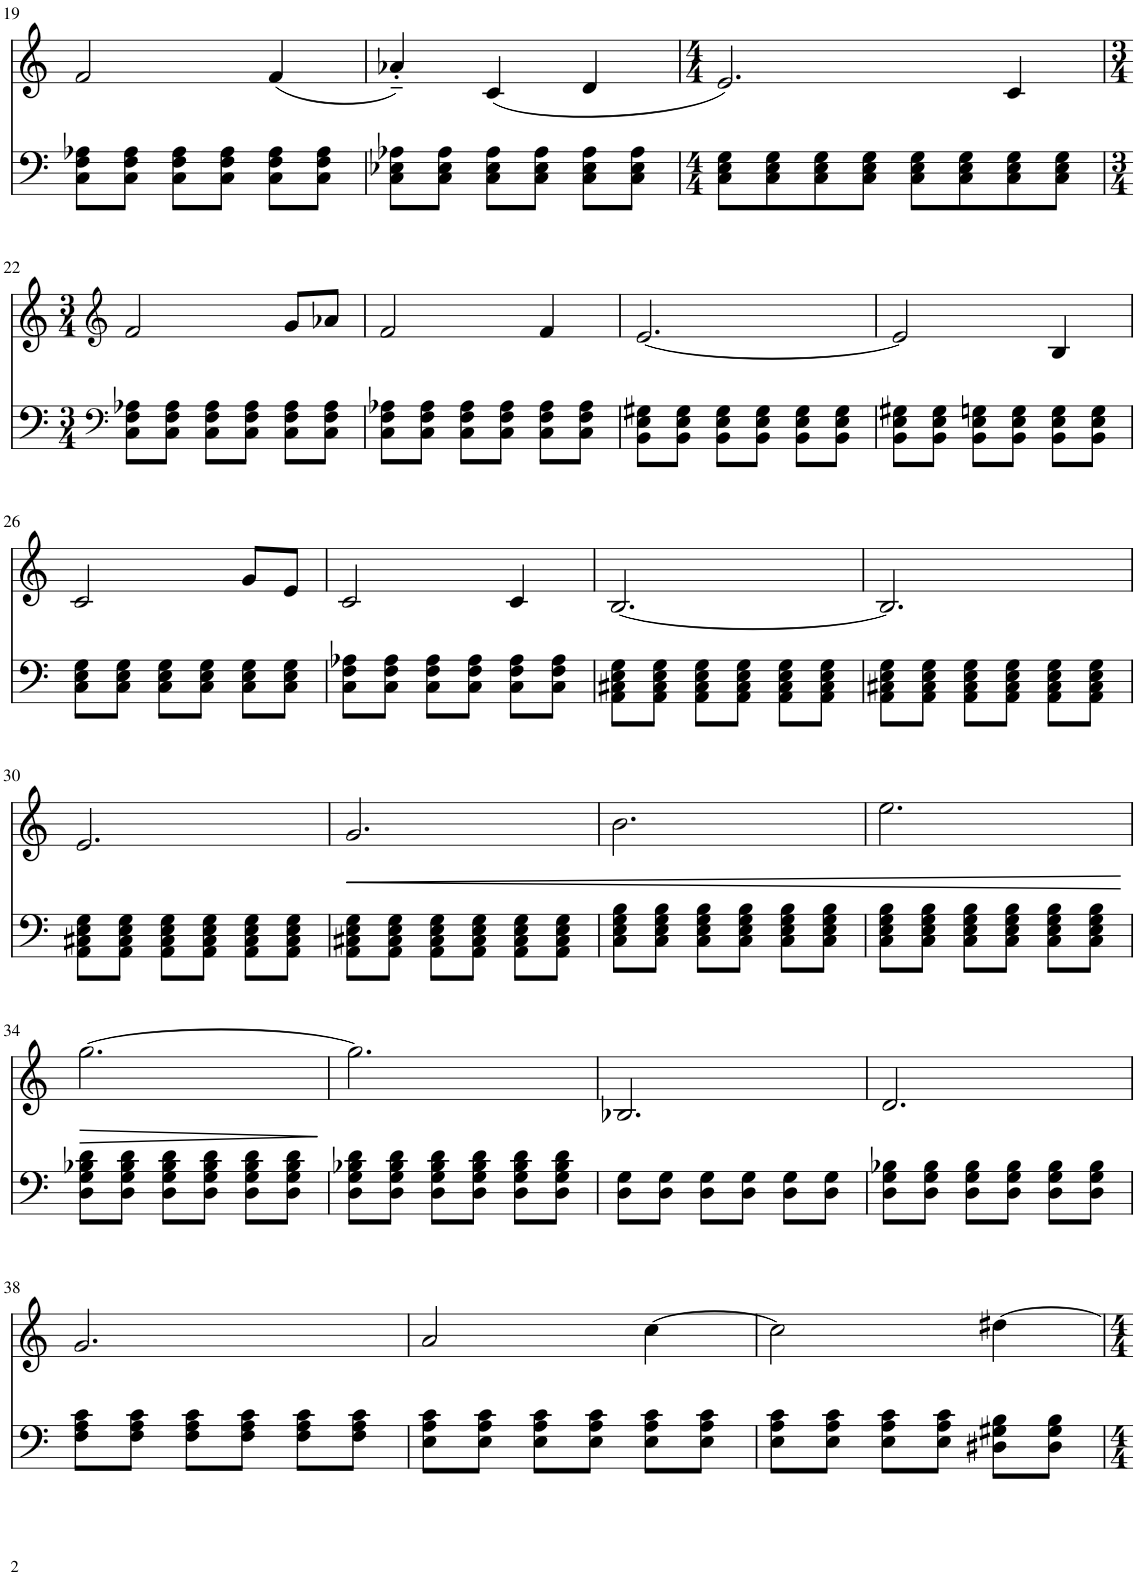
**kern	**kern	**dynam
*part2	*part1	*part1
*staff2	*staff1	*staff1
*I"unbenannt2	*I"unbenannt1	*
!!LO:PB:g=z
*clefF4	*clefG2	*
*k[]	*k[]	*
*M3/4	*M3/4	*
=19	=19	=19
8C\ 8F\ 8A-X\L	2f/	.
8C\ 8F\ 8A-\J	.	.
8C\ 8F\ 8A-\L	.	.
8C\ 8F\ 8A-\J	.	.
8C\ 8F\ 8A-\L	(4f/	.
8C\ 8F\ 8A-\J	.	.
=20	=20	=20
8C\ 8E-X\ 8A-X\L	4a-X'~/)	.
8C\ 8E-\ 8A-\J	.	.
8C\ 8E-\ 8A-\L	(4c/	.
8C\ 8E-\ 8A-\J	.	.
8C\ 8E-\ 8A-\L	4d/	.
8C\ 8E-\ 8A-\J	.	.
=21	=21	=21
*M4/4	*M4/4	*
8C\ 8E\ 8G\L	2.e/)	.
8C\ 8E\ 8G\	.	.
8C\ 8E\ 8G\	.	.
8C\ 8E\ 8G\J	.	.
8C\ 8E\ 8G\L	.	.
8C\ 8E\ 8G\	.	.
8C\ 8E\ 8G\	4c/	.
8C\ 8E\ 8G\J	.	.
!!LO:LB:g=z
=22	=22	=22
*clefF4	*clefG2	*
*M3/4	*M3/4	*
8C\ 8F\ 8A-X\L	2f/	.
8C\ 8F\ 8A-\J	.	.
8C\ 8F\ 8A-\L	.	.
8C\ 8F\ 8A-\J	.	.
8C\ 8F\ 8A-\L	8g/L	.
8C\ 8F\ 8A-\J	8a-X/J	.
=23	=23	=23
8C\ 8F\ 8A-X\L	2f/	.
8C\ 8F\ 8A-\J	.	.
8C\ 8F\ 8A-\L	.	.
8C\ 8F\ 8A-\J	.	.
8C\ 8F\ 8A-\L	4f/	.
8C\ 8F\ 8A-\J	.	.
=24	=24	=24
8BB\ 8E\ 8G#X\L	[2.e/	.
8BB\ 8E\ 8G#\J	.	.
8BB\ 8E\ 8G#\L	.	.
8BB\ 8E\ 8G#\J	.	.
8BB\ 8E\ 8G#\L	.	.
8BB\ 8E\ 8G#\J	.	.
=25	=25	=25
8BB\ 8E\ 8G#X\L	2e/]	.
8BB\ 8E\ 8G#\J	.	.
8BB\ 8E\ 8Gn\L	.	.
8BB\ 8E\ 8G\J	.	.
8BB\ 8E\ 8G\L	4B/	.
8BB\ 8E\ 8G\J	.	.
!!LO:LB:g=z
=26	=26	=26
8C\ 8E\ 8G\L	2c/	.
8C\ 8E\ 8G\J	.	.
8C\ 8E\ 8G\L	.	.
8C\ 8E\ 8G\J	.	.
8C\ 8E\ 8G\L	8g/L	.
8C\ 8E\ 8G\J	8e/J	.
=27	=27	=27
8C\ 8F\ 8A-X\L	2c/	.
8C\ 8F\ 8A-\J	.	.
8C\ 8F\ 8A-\L	.	.
8C\ 8F\ 8A-\J	.	.
8C\ 8F\ 8A-\L	4c/	.
8C\ 8F\ 8A-\J	.	.
=28	=28	=28
8AA\ 8C#X\ 8E\ 8G\L	[2.B/	.
8AA\ 8C#\ 8E\ 8G\J	.	.
8AA\ 8C#\ 8E\ 8G\L	.	.
8AA\ 8C#\ 8E\ 8G\J	.	.
8AA\ 8C#\ 8E\ 8G\L	.	.
8AA\ 8C#\ 8E\ 8G\J	.	.
=29	=29	=29
8AA\ 8C#X\ 8E\ 8G\L	2.B/]	.
8AA\ 8C#\ 8E\ 8G\J	.	.
8AA\ 8C#\ 8E\ 8G\L	.	.
8AA\ 8C#\ 8E\ 8G\J	.	.
8AA\ 8C#\ 8E\ 8G\L	.	.
8AA\ 8C#\ 8E\ 8G\J	.	.
!!LO:LB:g=z
=30	=30	=30
8AA\ 8C#X\ 8E\ 8G\L	2.e/	.
8AA\ 8C#\ 8E\ 8G\J	.	.
8AA\ 8C#\ 8E\ 8G\L	.	.
8AA\ 8C#\ 8E\ 8G\J	.	.
8AA\ 8C#\ 8E\ 8G\L	.	.
8AA\ 8C#\ 8E\ 8G\J	.	.
=31	=31	=31
!	!	!LO:HP:b
8AA\ 8C#X\ 8E\ 8G\L	2.g/	<
8AA\ 8C#\ 8E\ 8G\J	.	.
8AA\ 8C#\ 8E\ 8G\L	.	.
8AA\ 8C#\ 8E\ 8G\J	.	.
8AA\ 8C#\ 8E\ 8G\L	.	.
8AA\ 8C#\ 8E\ 8G\J	.	.
=32	=32	=32
8C\ 8E\ 8G\ 8B\L	2.b\	.
8C\ 8E\ 8G\ 8B\J	.	.
8C\ 8E\ 8G\ 8B\L	.	.
8C\ 8E\ 8G\ 8B\J	.	.
8C\ 8E\ 8G\ 8B\L	.	.
8C\ 8E\ 8G\ 8B\J	.	.
=33	=33	=33
8C\ 8E\ 8G\ 8B\L	2.ee\	.
8C\ 8E\ 8G\ 8B\J	.	.
8C\ 8E\ 8G\ 8B\L	.	.
8C\ 8E\ 8G\ 8B\J	.	.
8C\ 8E\ 8G\ 8B\L	.	.
8C\ 8E\ 8G\ 8B\J	.	.
.	.	[
!!LO:LB:g=z
=34	=34	=34
!	!	!LO:HP:b
8D\ 8G\ 8B-X\ 8d\L	[2.gg\	>
8D\ 8G\ 8B-\ 8d\J	.	.
8D\ 8G\ 8B-\ 8d\L	.	.
8D\ 8G\ 8B-\ 8d\J	.	.
8D\ 8G\ 8B-\ 8d\L	.	.
8D\ 8G\ 8B-\ 8d\J	.	.
.	.	]
=35	=35	=35
8D\ 8G\ 8B-X\ 8d\L	2.gg\]	.
8D\ 8G\ 8B-\ 8d\J	.	.
8D\ 8G\ 8B-\ 8d\L	.	.
8D\ 8G\ 8B-\ 8d\J	.	.
8D\ 8G\ 8B-\ 8d\L	.	.
8D\ 8G\ 8B-\ 8d\J	.	.
=36	=36	=36
8D\ 8G\L	2.B-X/	.
8D\ 8G\J	.	.
8D\ 8G\L	.	.
8D\ 8G\J	.	.
8D\ 8G\L	.	.
8D\ 8G\J	.	.
=37	=37	=37
8D\ 8G\ 8B-X\L	2.d/	.
8D\ 8G\ 8B-\J	.	.
8D\ 8G\ 8B-\L	.	.
8D\ 8G\ 8B-\J	.	.
8D\ 8G\ 8B-\L	.	.
8D\ 8G\ 8B-\J	.	.
!!LO:LB:g=z
=38	=38	=38
8F\ 8A\ 8c\L	2.g/	.
8F\ 8A\ 8c\J	.	.
8F\ 8A\ 8c\L	.	.
8F\ 8A\ 8c\J	.	.
8F\ 8A\ 8c\L	.	.
8F\ 8A\ 8c\J	.	.
=39	=39	=39
8E\ 8A\ 8c\L	2a/	.
8E\ 8A\ 8c\J	.	.
8E\ 8A\ 8c\L	.	.
8E\ 8A\ 8c\J	.	.
8E\ 8A\ 8c\L	[4cc\	.
8E\ 8A\ 8c\J	.	.
=40	=40	=40
8E\ 8A\ 8c\L	2cc\]	.
8E\ 8A\ 8c\J	.	.
8E\ 8A\ 8c\L	.	.
8E\ 8A\ 8c\J	.	.
8D#X\ 8G#X\ 8B\L	[4dd#X\	.
8D#\ 8G#\ 8B\J	.	.
=	=	=
*-	*-	*-
